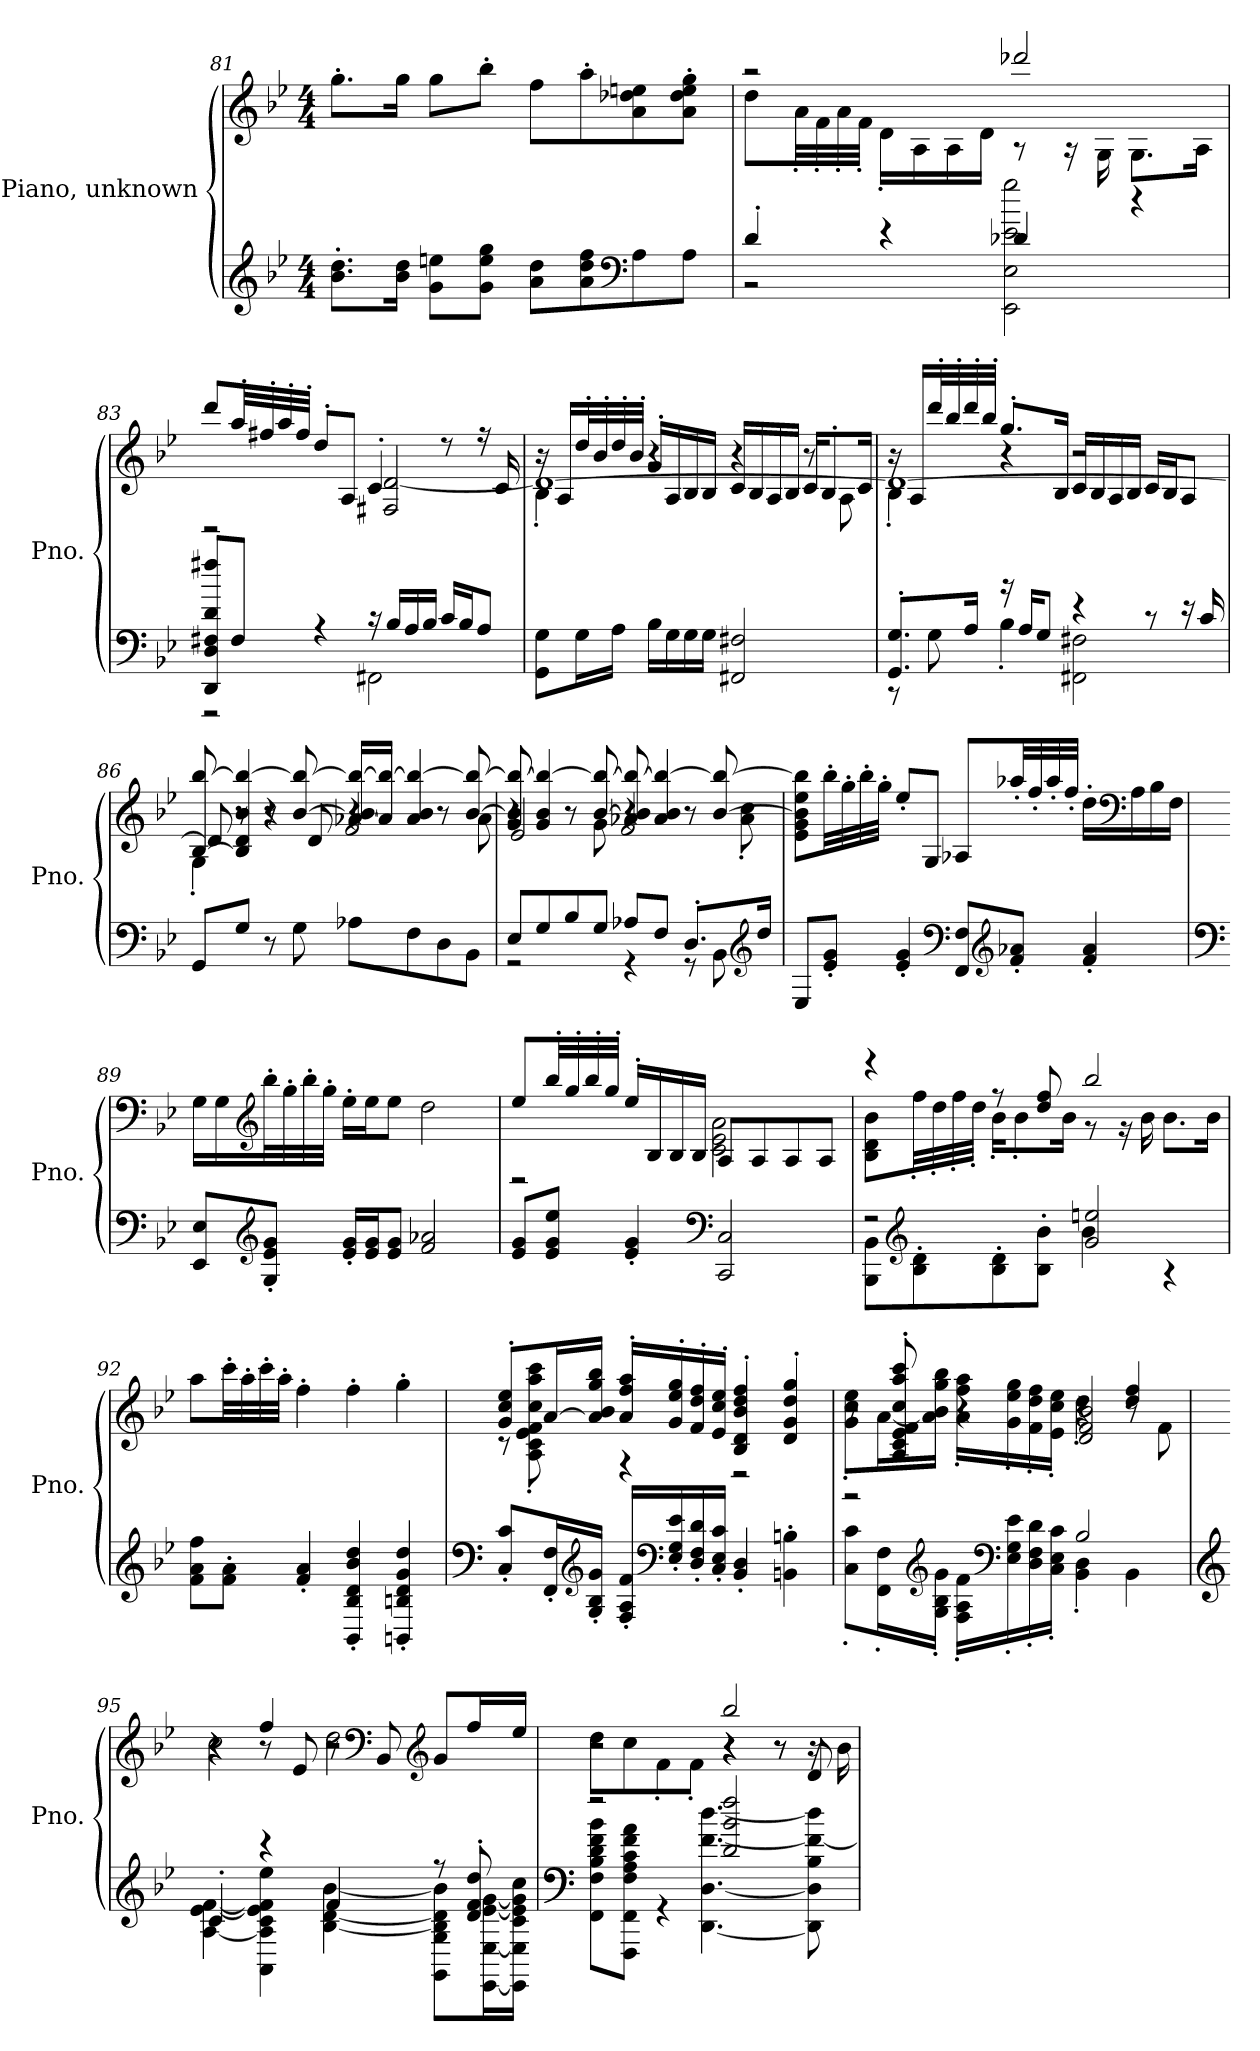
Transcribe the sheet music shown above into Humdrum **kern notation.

**kern	**kern
*part1	*part1
*staff2	*staff1
*I"Piano, unknown	*
*I'Pno.	*
!!LO:LB:g=z
*clefG2	*clefG2
*k[b-e-]	*k[b-e-]
*M4/4	*M4/4
=81	=81
8.b-\' 8.dd\'L	8.gg'\L
16b-\ 16dd\Jk	16gg\Jk
8g\ 8een\L	8gg\L
8g\ 8ee\ 8gg\J	8bb-'\J
8a\ 8dd\L	8ff\L
8a\ 8dd\ 8ff\	8aa'\
*clefF4	*
8A\	8a\ 8dd-X\ 8een\
8A\J	8a\' 8dd-\' 8ee\' 8gg\'J
=82	=82
*^	*^
4d'/	2r	2r	8dd\L
.	.	.	32a'\LL
.	.	.	32f'\
.	.	.	32a'\
.	.	.	32f'\JJJ
4r	.	.	16d'\LL
.	.	.	16A\
.	.	.	16A\
.	.	.	16d\JJ
4d-X/	2EE-\ 2E-\ 2e-\ 2gg\	2ddd-X/	8r
.	.	.	16r
.	.	.	16G\
4r	.	.	8.G\L
.	.	.	16A\Jk
!!LO:PB:g=z	!!
=83	=83	=83	=83
8DD/ 8D/ 8F#X/ 8d/ 8ff#X/L	2r	8ddd/L	2r
8F#/J	.	32aa'/LL	.
.	.	32ff#X'/	.
.	.	32aa'/	.
.	.	32ff#'/JJJ	.
4r	.	8dd'/L	.
.	.	8A/J	.
16r	2FF#X\	4c'/	2F#X/ [2d/
16B-/LL	.	.	.
16A/	.	.	.
16B-/JJ	.	.	.
16c/LL	.	8r	.
16B-/J	.	.	.
8A/J	.	16r	.
.	.	16c/	.
*v	*v	*	*
=84	=84	=84
*	*	*^
8GG\ 8G\L	16r	4B-'\	1d_
.	16A/LL	.	.
16G\L	32dd'/L	.	.
.	32b-'/	.	.
16A\JJ	32dd'/	.	.
.	32b-'/JJJ	.	.
16B-\LL	16g'/LL	4r	.
16G\	16A/	.	.
16G\	16B-/	.	.
16G\JJ	16B-/JJ	.	.
2FF#X/ 2F#X/	16c/LL	4r	.
.	16B-/	.	.
.	16A/	.	.
.	16B-/JJ	.	.
.	16c/KL	8r	.
.	8B-'/	.	.
.	.	8A\	.
.	16c/Jk	.	.
!!LO:LB:g=z	!!	!!
=85	=85	=85	=85
*^	*	*	*
8.GG/' 8.G/'L	8r	16r	4B-'\	1d_
.	.	16A/LL	.	.
.	8G\	32ddd'/L	.	.
.	.	32bb-'/	.	.
16A/Jk	.	32ddd'/	.	.
.	.	32bb-'/JJJ	.	.
16r	4B-'\	8.gg'/L	4r	.
16A/KL	.	.	.	.
8G/J	.	.	.	.
.	.	16B-/Jk	.	.
4r	2FF#X\ 2F#X\	16c/LL	2r	.
.	.	16B-/	.	.
.	.	16A/	.	.
.	.	16B-/JJ	.	.
8r	.	16c/LL	.	.
.	.	16B-/J	.	.
16r	.	8A/J	.	.
16c/	.	.	.	.
*v	*v	*	*	*
=86	=86	=86	=86
8GG/L	[8B-/ [8bb-/	4G'\	8d/]
8G/J	4B-/] 4d/ 4b-/ 4bb-/_	.	8r
8r	.	4r	8r
8G\	[8b-/ 8bb-/_	.	8d/
8A-X\L	[16a-X/ 16b-/] 16bb-/_LL	4r	2f/
.	16a-/] 16bb-/_JJ	.	.
8F\	4a-/ 4b-/ 4bb-/_	.	.
8D\	.	8r	.
8BB-\J	[8b-/ 8bb-/_	8a-\	.
!!LO:LB:g=z	!!	!!
=87	=87	=87	=87
*^	*	*	*
8E-/L	2r	8g/ 8b-/] 8bb-/_	4r	2e-/
8G/	.	4g/ 4b-/ 4bb-/_	.	.
8B-/	.	.	8r	.
8G/J	.	[8b-/ 8bb-/_	8g\	.
8A-X/L	4r	8a-X/ 8b-/] 8bb-/_	4r	2f/
8F/J	.	4a-/ 4b-/ 4bb-/_	.	.
8.D'/L	8r	.	8r	.
.	8BB-\	[8b-/ 8bb-/_	8a-\' 8cc\'	.
*clefG2	*	*	*	*
16dd/Jk	.	.	.	.
*v	*v	*	*	*
*	*v	*v	*v
=88	=88
8E-/L	8e-\ 8g\ 8b-\] 8ee-\ 8bb-\]L
8e-/' 8g/'J	32bb-'\LL
.	32gg'\
.	32bb-'\
.	32gg'\JJJ
4e-/' 4g/'	8ee-'/L
.	8G/J
*clefF4	*
8FF/ 8F/L	8A-X/L
*clefG2	*
8f/' 8a-X/'J	32aa-X'/LL
.	32ff'/
.	32aa-'/
.	32ff'/JJJ
4f/' 4a-/'	16dd'\LL
*	*clefF4
.	16A-\
.	16B-\
.	16F\JJ
!!LO:LB:g=z
=89	=89
*clefF4	*
8EE-/ 8E-/L	16G\LL
.	16G\
*clefG2	*clefG2
8G/' 8e-/' 8g/'J	32bb-'\L
.	32gg'\
.	32bb-'\
.	32gg'\JJJ
16e-/' 16g/'LL	16ee-'\LL
16e-/ 16g/J	16ee-\J
8e-/ 8g/J	8ee-\J
2f/ 2a-X/	2dd\
=90	=90
*	*^
8e-/ 8g/L	8ee-/L	2r
8e-/ 8g/ 8ee-/J	32bb-'/LL	.
.	32gg'/	.
.	32bb-'/	.
.	32gg'/JJJ	.
4e-/' 4g/'	16ee-'/LL	.
.	16B-/	.
.	16B-/	.
.	16B-/JJ	.
*clefF4	*	*
2CC/ 2C/	8A/L	2c\ 2e-\ 2a\
.	8A/	.
.	8A/	.
.	8A/J	.
!!LO:LB:g=z	!!
=91	=91	=91
*^	*	*
2r	8BBB-\ 8BB-\L	4r	8B-\ 8d\ 8b-\L
*clefG2	*	*	*
.	8B-\' 8d\'	.	32ff'\LL
.	.	.	32dd'\
.	.	.	32ff'\
.	.	.	32dd'\JJJ
.	8B-\' 8d\'	8r	16b-'\KL
.	.	.	8b-'\
.	8B-\' 8b-\'J	8dd/ 8ff/	.
.	.	.	16b-\Jk
2g/ 2een/	4b-\	2bb-/	8r
.	.	.	16r
.	.	.	16b-\
.	4r	.	8.b-\L
.	.	.	16b-\Jk
*v	*v	*	*
*	*v	*v
=92	=92
8f\ 8a\ 8ff\L	8aa\L
8f\' 8a\'J	32ccc'\LL
.	32aa'\
.	32ccc'\
.	32aa'\JJJ
4f/' 4a/'	4ff'\
4BB-/' 4B-/' 4d/' 4b-/' 4dd/'	4ff'\
4BBn/' 4Bn/' 4d/' 4g/' 4dd/'	4gg'\
=93	=93
*clefF4	*
*	*^
8C/' 8c/'L	8g/' 8cc/' 8ee-/'L	8r
16FF/' 16F/'L	[16a/L	8A\' 8c\' 8e-\' 8f\' 8cc\' 8aa\' 8ccc\'
*clefG2	*	*
16G/' 16B-/' 16g/'JJ	16a/] 16b-/ 16gg/ 16bb-/JJ	.
16F/' 16A/' 16f/'LL	16a/' 16ff/' 16aa/'LL	4r
*clefF4	*	*
16E-/' 16G/' 16e-/'	16g/' 16ee-/' 16gg/'	.
16D/' 16F/' 16d/'	16f/' 16dd/' 16ff/'	.
16C/' 16E-/' 16c/'JJ	16e-/' 16cc/' 16ee-/'JJ	.
4BB-/' 4D/'	4B-/' 4d/' 4b-/' 4dd/' 4ff/'	2r
4BBn\' 4Bn\'	4d/' 4g/' 4dd/' 4gg/'	.
!!LO:LB:g=z
=94	=94	=94
*^	*	*^
2r	8C\' 8c\'L	2r	8g\' 8cc\' 8ee-\'L	8r
.	16FF\' 16F\'L	.	[16a\L	8A/' 8c/' 8e-/' 8f/' 8cc/' 8aa/' 8ccc/'
*clefG2	*	*	*	*
.	16G\' 16B-\' 16g\'JJ	.	16a\] 16b-\ 16gg\ 16bb-\JJ	.
.	16F\' 16A\' 16f\'LL	.	16a\' 16ff\' 16aa\'LL	4r
*clefF4	*	*	*	*
.	16E-\' 16G\' 16e-\'	.	16g\' 16ee-\' 16gg\'	.
.	16D\' 16F\' 16d\'	.	16f\' 16dd\' 16ff\'	.
.	16C\' 16E-\' 16c\'JJ	.	16e-\' 16cc\' 16ee-\'JJ	.
2B-/	4BB-\' 4D\'	4r	4dd'\	2d/ 2f/ 2b-/
.	4BB-\	4dd/ 4ff/	8r	.
.	.	.	8f\	.
=95	=95	=95	=95	=95
*clefG2	*	*	*	*
4c'/	[4A\ [4e-\ [4f\	4r	2cc\	4r
4r	4AA\ 4A\] 4c\ 4e-\] 4f\] 4ee-\	4ff/	.	8r
.	.	.	.	8e-/
4f/	[4B-\ [4d\ [4b-\	2r	2dd\	8r
*	*	*clefF4	*	*
.	.	.	.	8BB-/
*	*	*clefG2	*	*
8r	8GG\ 8G\ 8B-\] 8d\] 8b-\]L	.	.	8g/L
8d/' 8f/' 8dd/'	[16EE-\ [16E-\ [16e-\ [16g\L	.	.	16ff/L
.	16EE-\] 16E-\] 16c\ 16e-\] 16g\] 16cc\JJ	.	.	16ee-/JJ
!!LO:PB:g=z	!!	!!
=96	=96	=96	=96	=96
*clefF4	*	*	*	*
2r	8FF\ 8F\ 8B-\ 8d\ 8f\ 8b-\L	2r	8dd\L	2r
.	8FFF\ 8FF\ 8F\ 8A\ 8c\ 8f\ 8a\J	.	8cc\	.
.	4r	.	8f'\	.
.	.	.	8f'\J	.
2d/ 2b-/ 2ff/	[4.DD\ [4.D\ [4.f\ [4.dd\	2bb-/	4r	4r
.	.	.	8r	8r
.	8DD\] 8D\] 8B-\ 8f\_ 8dd\]	.	16r	8d/
.	.	.	16b-\	.
*v	*v	*	*	*
*	*v	*v	*v
=	=
*-	*-
